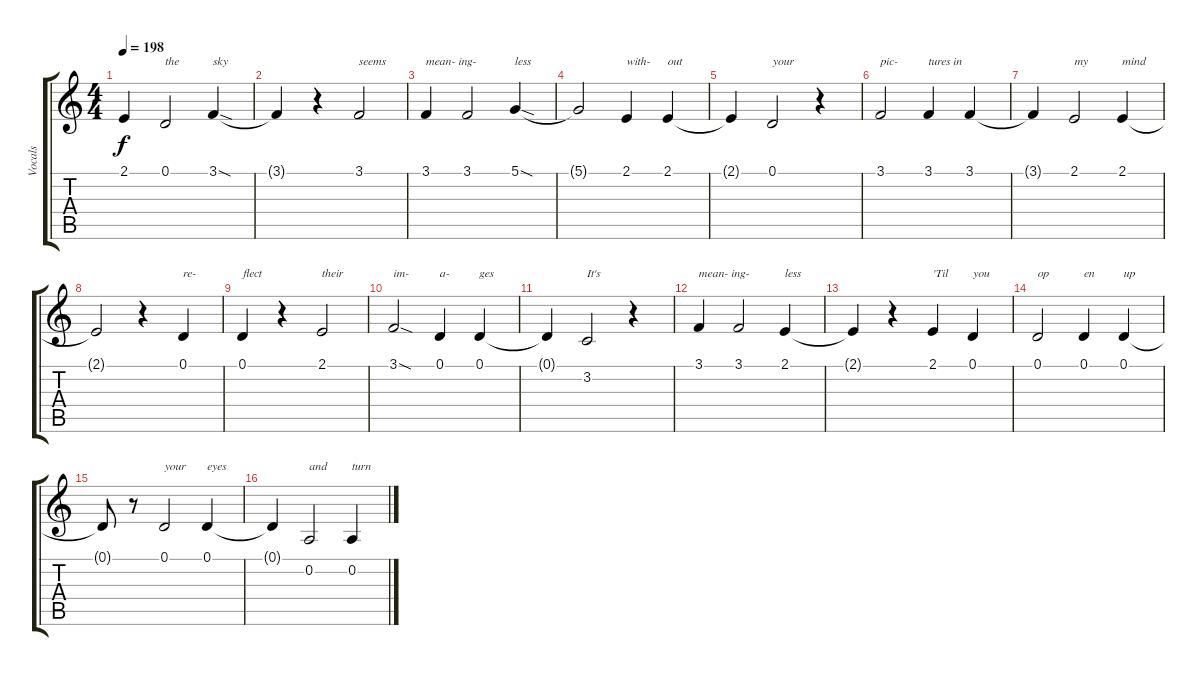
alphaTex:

\track ("Vocals" "Vocals") {instrument violin}
\staff {score tabs}
\tuning (D4 A3 F3 C3 G2 C2) {hide}
\ts (4 4)
\tempo 198
\clef g2
\ks c
2.1{t}.4{dy f} 0.1.2{txt "the"} 3.1{sod}.4{txt "sky"} |
3.1{t}.4 r.4 3.1.2{txt "seems"} |
3.1.4{txt "mean- ing-"} 3.1.2 5.1{sod}.4{txt "less"} |
5.1{t}.2 2.1.4{txt "with-"} 2.1.4{txt "out"} |
2.1{t}.4 0.1.2{txt "your"} r.4 |
3.1.2{txt "pic-"} 3.1.4{txt "tures in"} 3.1.4 |
3.1{t}.4 2.1.2{txt "my"} 2.1.4{txt "mind"} |
2.1{t}.2 r.4 0.1.4{txt "re-"} |
0.1.4{txt "flect"} r.4 2.1.2{txt "their"} |
3.1{sod}.2{txt "im-"} 0.1.4{txt "a-"} 0.1.4{txt "ges"} |
0.1{t}.4 3.2.2{txt "It's"} r.4 |
3.1.4{txt "mean- ing-"} 3.1.2 2.1.4{txt "less"} |
2.1{t}.4 r.4 2.1.4{txt "'Til"} 0.1.4{txt "you"} |
0.1.2{txt "op"} 0.1.4{txt "en"} 0.1.4{txt "up"} |
0.1{t}.8 r.8 0.1.2{txt "your"} 0.1.4{txt "eyes"} |
0.1{t}.4 0.2.2{txt "and"} 0.2.4{txt "turn"}
